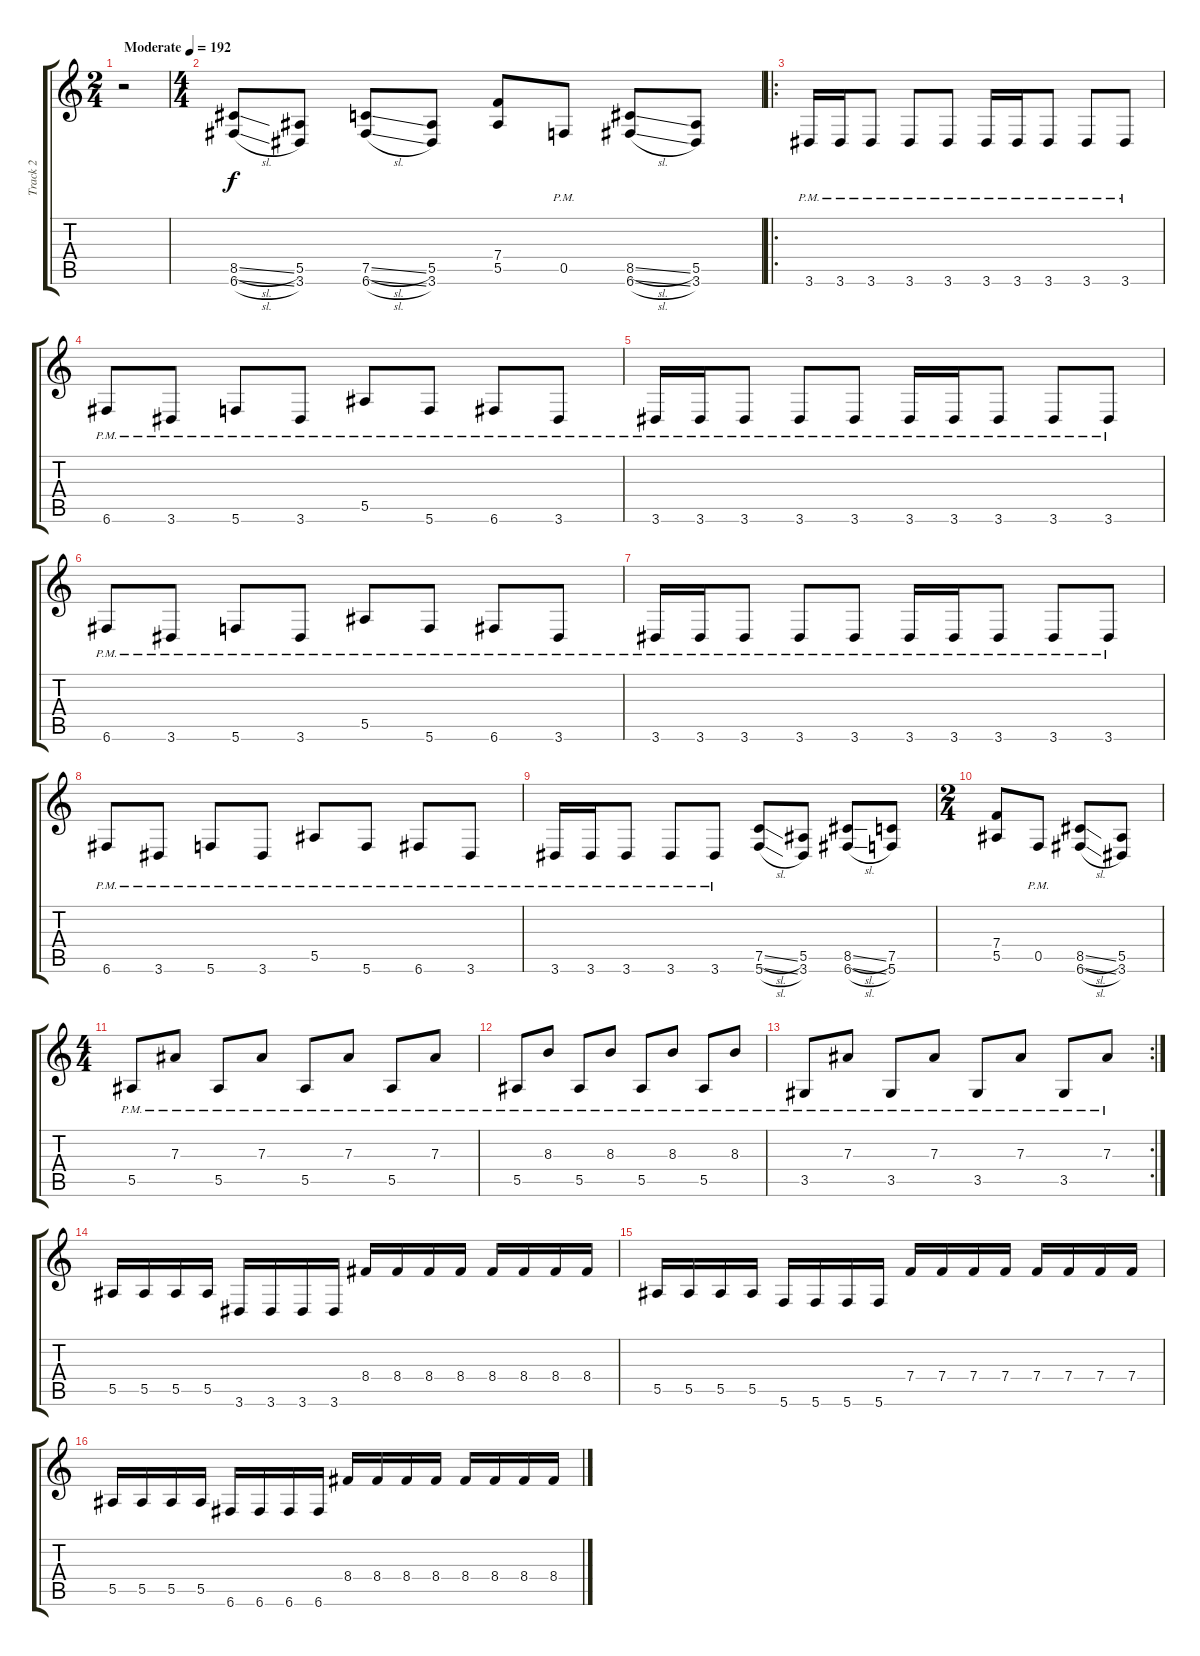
\track ("Track 2" "Track 2") {instrument distortionguitar}
\staff {score tabs}
\tuning (C4 G3 Eb3 Bb2 F2 C2) {hide}
\ts (2 4)
\tempo (192 "Moderate")
\clef g2
\ks c
r.2{dy f instrument distortionguitar} |
\ts (4 4)
(8.5{sl} 6.6{sl}).8 (5.5 3.6).8 (7.5{sl} 6.6{sl}).8 (5.5 3.6).8 (7.4 5.5).8 0.5{pm}.8 (8.5{sl} 6.6{sl}).8 (5.5 3.6).8 |
\ro
3.6{pm}.16 3.6{pm}.16 3.6{pm}.8 3.6{pm}.8 3.6{pm}.8 3.6{pm}.16 3.6{pm}.16 3.6{pm}.8 3.6{pm}.8 3.6{pm}.8 |
6.6{pm}.8 3.6{pm}.8 5.6{pm}.8 3.6{pm}.8 5.5{pm}.8 5.6{pm}.8 6.6{pm}.8 3.6{pm}.8 |
3.6{pm}.16 3.6{pm}.16 3.6{pm}.8 3.6{pm}.8 3.6{pm}.8 3.6{pm}.16 3.6{pm}.16 3.6{pm}.8 3.6{pm}.8 3.6{pm}.8 |
6.6{pm}.8 3.6{pm}.8 5.6{pm}.8 3.6{pm}.8 5.5{pm}.8 5.6{pm}.8 6.6{pm}.8 3.6{pm}.8 |
3.6{pm}.16 3.6{pm}.16 3.6{pm}.8 3.6{pm}.8 3.6{pm}.8 3.6{pm}.16 3.6{pm}.16 3.6{pm}.8 3.6{pm}.8 3.6{pm}.8 |
6.6{pm}.8 3.6{pm}.8 5.6{pm}.8 3.6{pm}.8 5.5{pm}.8 5.6{pm}.8 6.6{pm}.8 3.6{pm}.8 |
3.6{pm}.16 3.6{pm}.16 3.6{pm}.8 3.6{pm}.8 3.6{pm}.8 (7.5{sl} 5.6{sl}).8 (5.5 3.6).8 (8.5{sl} 6.6{sl}).8 (7.5 5.6).8 |
\ts (2 4)
(7.4 5.5).8 0.5{pm}.8 (8.5{sl} 6.6{sl}).8 (5.5 3.6).8 |
\ts (4 4)
5.5{pm}.8 7.3{pm}.8 5.5{pm}.8 7.3{pm}.8 5.5{pm}.8 7.3{pm}.8 5.5{pm}.8 7.3{pm}.8 |
5.5{pm}.8 8.3{pm}.8 5.5{pm}.8 8.3{pm}.8 5.5{pm}.8 8.3{pm}.8 5.5{pm}.8 8.3{pm}.8 |
\rc 2
3.5{pm}.8 7.3{pm}.8 3.5{pm}.8 7.3{pm}.8 3.5{pm}.8 7.3{pm}.8 3.5{pm}.8 7.3{pm}.8 |
5.5.16 5.5.16 5.5.16 5.5.16 3.6.16 3.6.16 3.6.16 3.6.16 8.4.16 8.4.16 8.4.16 8.4.16 8.4.16 8.4.16 8.4.16 8.4.16 |
5.5.16 5.5.16 5.5.16 5.5.16 5.6.16 5.6.16 5.6.16 5.6.16 7.4.16 7.4.16 7.4.16 7.4.16 7.4.16 7.4.16 7.4.16 7.4.16 |
5.5.16 5.5.16 5.5.16 5.5.16 6.6.16 6.6.16 6.6.16 6.6.16 8.4.16 8.4.16 8.4.16 8.4.16 8.4.16 8.4.16 8.4.16 8.4.16
